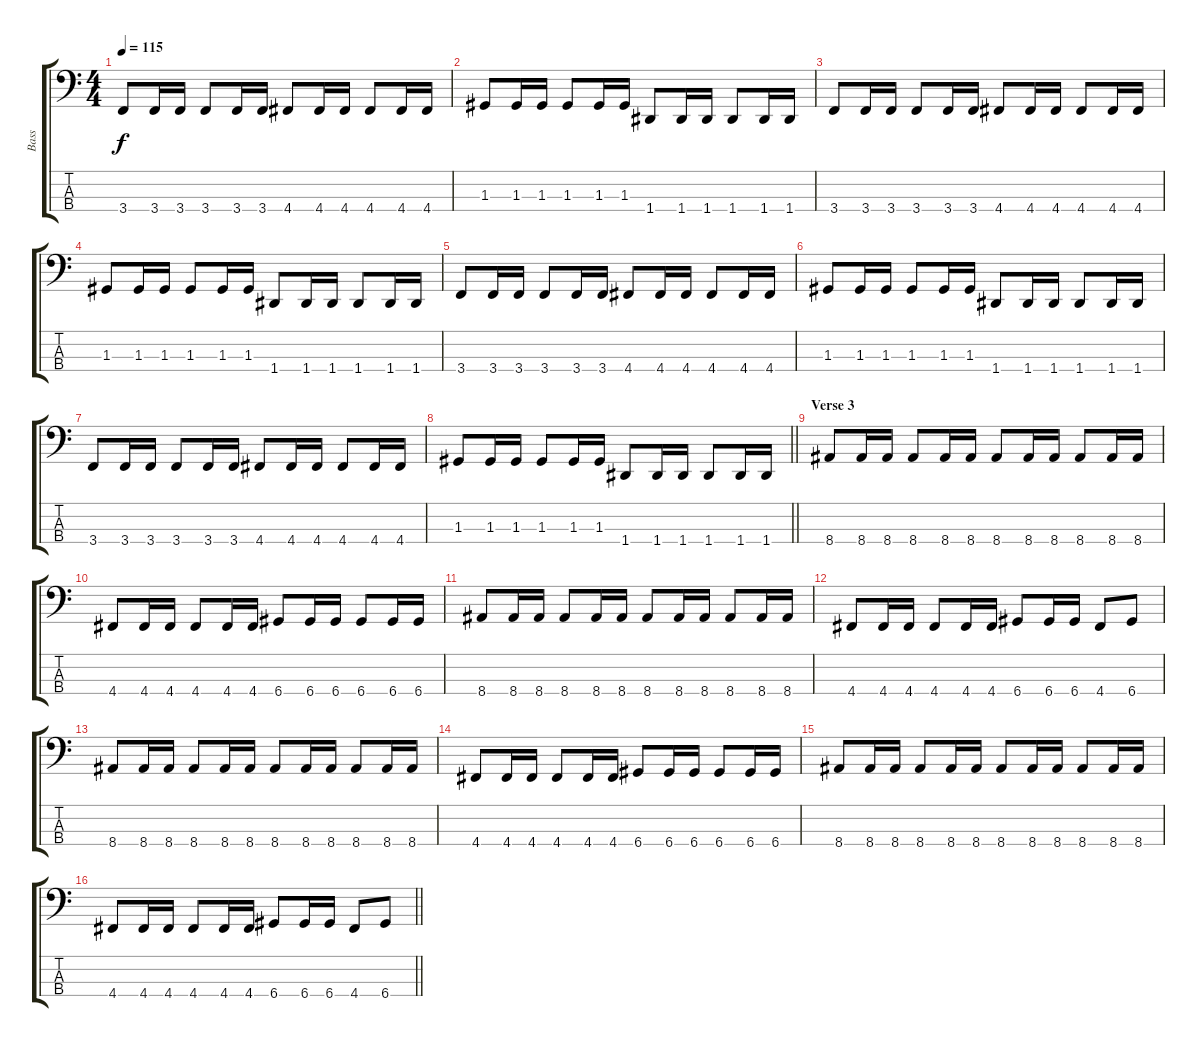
\track ("Bass" "Bass") {instrument electricbassfinger}
\staff {score tabs}
\tuning (F2 C2 G1 D1) {hide}
\ts (4 4)
\tempo 115
\clef f4
\ks c
3.4.8{dy f} 3.4.16 3.4.16 3.4.8 3.4.16 3.4.16 4.4.8 4.4.16 4.4.16 4.4.8 4.4.16 4.4.16 |
1.3.8 1.3.16 1.3.16 1.3.8 1.3.16 1.3.16 1.4.8 1.4.16 1.4.16 1.4.8 1.4.16 1.4.16 |
3.4.8 3.4.16 3.4.16 3.4.8 3.4.16 3.4.16 4.4.8 4.4.16 4.4.16 4.4.8 4.4.16 4.4.16 |
1.3.8 1.3.16 1.3.16 1.3.8 1.3.16 1.3.16 1.4.8 1.4.16 1.4.16 1.4.8 1.4.16 1.4.16 |
3.4.8 3.4.16 3.4.16 3.4.8 3.4.16 3.4.16 4.4.8 4.4.16 4.4.16 4.4.8 4.4.16 4.4.16 |
1.3.8 1.3.16 1.3.16 1.3.8 1.3.16 1.3.16 1.4.8 1.4.16 1.4.16 1.4.8 1.4.16 1.4.16 |
3.4.8 3.4.16 3.4.16 3.4.8 3.4.16 3.4.16 4.4.8 4.4.16 4.4.16 4.4.8 4.4.16 4.4.16 |
\barLineRight lightlight
1.3.8 1.3.16 1.3.16 1.3.8 1.3.16 1.3.16 1.4.8 1.4.16 1.4.16 1.4.8 1.4.16 1.4.16 |
\section ("" "Verse 3")
8.4.8 8.4.16 8.4.16 8.4.8 8.4.16 8.4.16 8.4.8 8.4.16 8.4.16 8.4.8 8.4.16 8.4.16 |
4.4.8 4.4.16 4.4.16 4.4.8 4.4.16 4.4.16 6.4.8 6.4.16 6.4.16 6.4.8 6.4.16 6.4.16 |
8.4.8 8.4.16 8.4.16 8.4.8 8.4.16 8.4.16 8.4.8 8.4.16 8.4.16 8.4.8 8.4.16 8.4.16 |
4.4.8 4.4.16 4.4.16 4.4.8 4.4.16 4.4.16 6.4.8 6.4.16 6.4.16 4.4.8 6.4.8 |
8.4.8 8.4.16 8.4.16 8.4.8 8.4.16 8.4.16 8.4.8 8.4.16 8.4.16 8.4.8 8.4.16 8.4.16 |
4.4.8 4.4.16 4.4.16 4.4.8 4.4.16 4.4.16 6.4.8 6.4.16 6.4.16 6.4.8 6.4.16 6.4.16 |
8.4.8 8.4.16 8.4.16 8.4.8 8.4.16 8.4.16 8.4.8 8.4.16 8.4.16 8.4.8 8.4.16 8.4.16 |
\barLineRight lightlight
4.4.8 4.4.16 4.4.16 4.4.8 4.4.16 4.4.16 6.4.8 6.4.16 6.4.16 4.4.8 6.4.8
